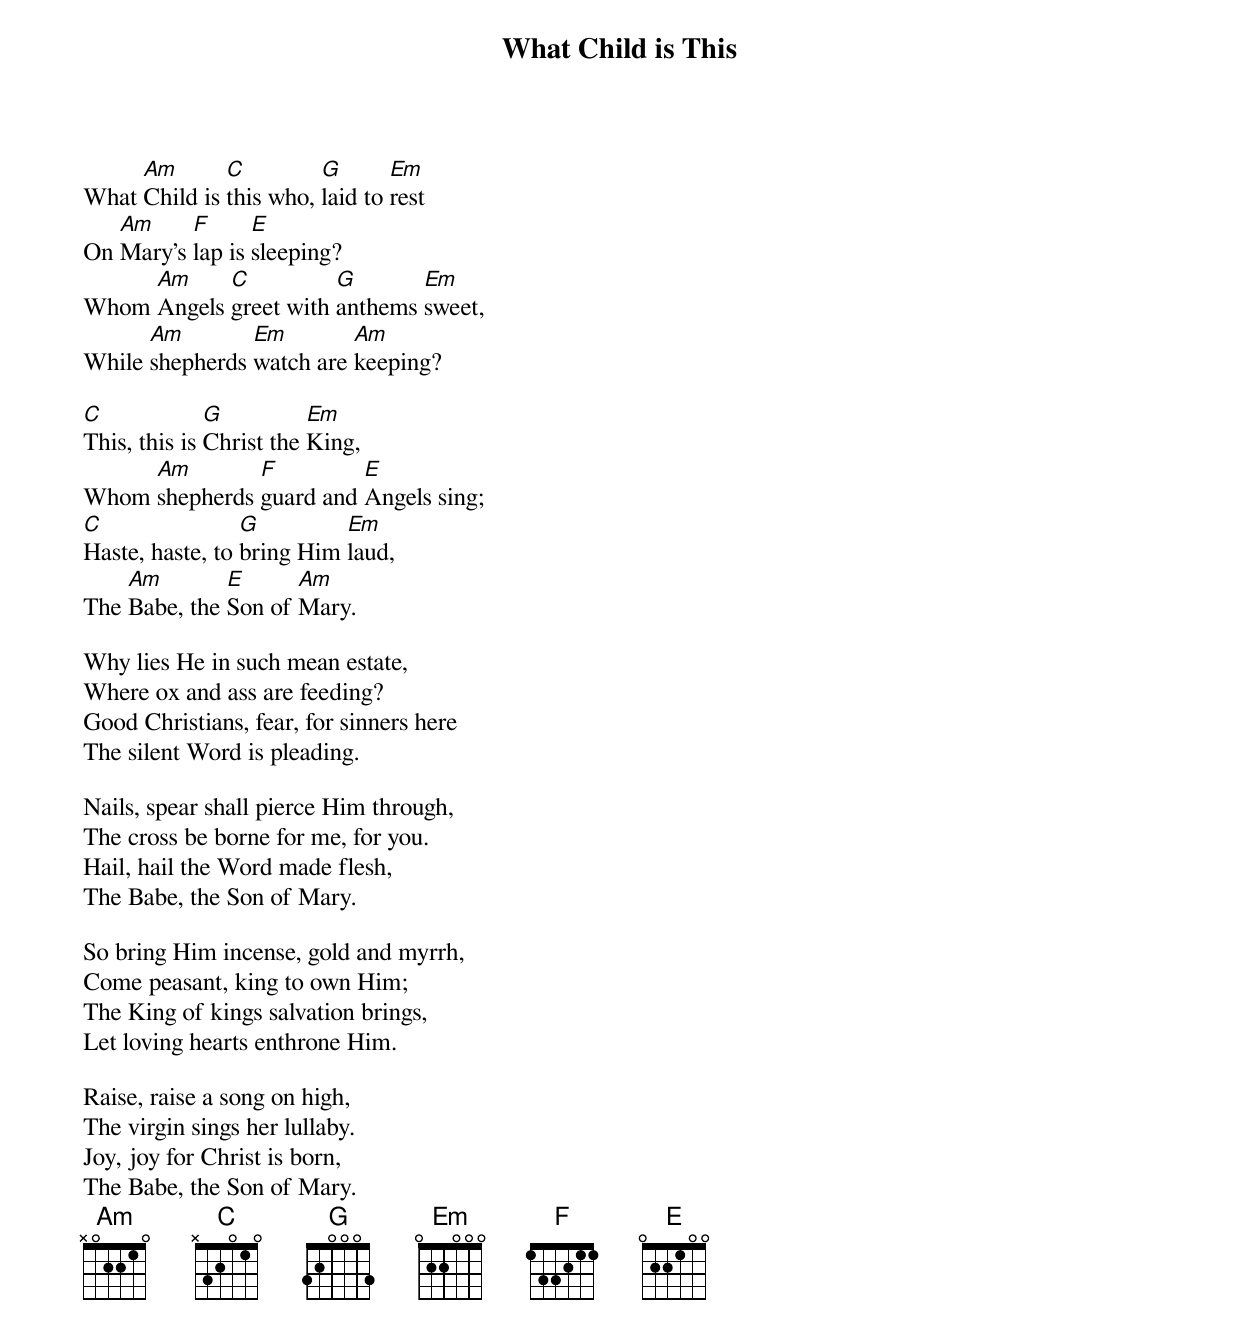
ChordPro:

{t:What Child is This}
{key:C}

What [Am]Child is [C]this who, [G]laid to [Em]rest
On [Am]Mary's [F]lap is [E]sleeping?
Whom [Am]Angels [C]greet with [G]anthems [Em]sweet,
While [Am]shepherds [Em]watch are [Am]keeping?

[C]This, this is [G]Christ the [Em]King,
Whom [Am]shepherds [F]guard and [E]Angels sing;
[C]Haste, haste, to [G]bring Him [Em]laud,
The [Am]Babe, the [E]Son of [Am]Mary.

Why lies He in such mean estate,
Where ox and ass are feeding?
Good Christians, fear, for sinners here
The silent Word is pleading.

Nails, spear shall pierce Him through,
The cross be borne for me, for you.
Hail, hail the Word made flesh,
The Babe, the Son of Mary.

So bring Him incense, gold and myrrh,
Come peasant, king to own Him;
The King of kings salvation brings,
Let loving hearts enthrone Him.

Raise, raise a song on high,
The virgin sings her lullaby.
Joy, joy for Christ is born,
The Babe, the Son of Mary.
